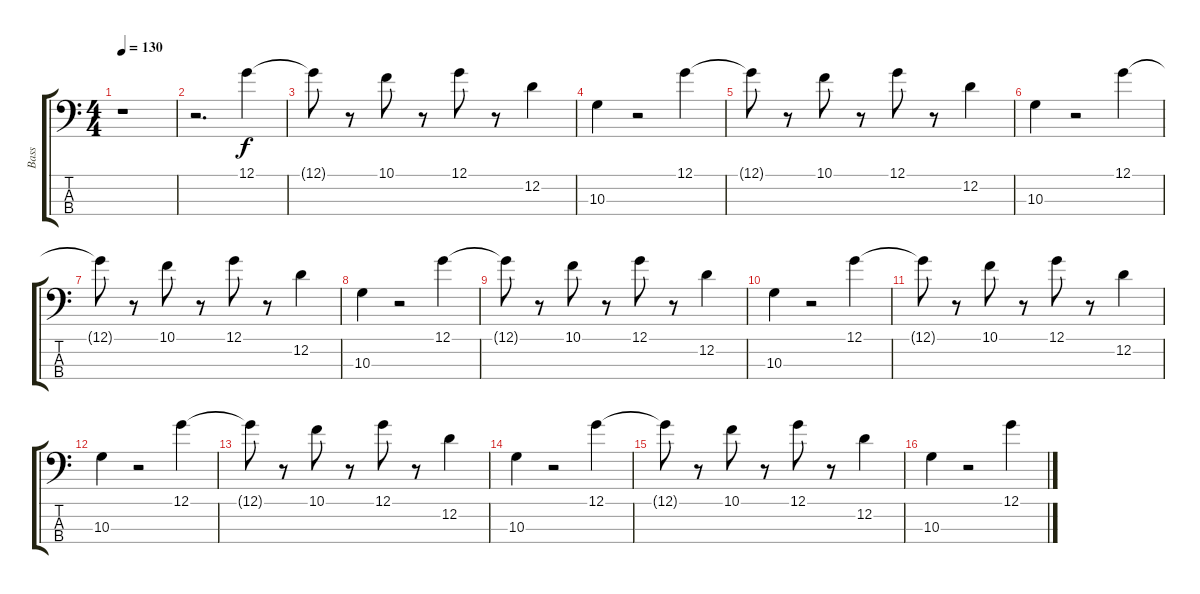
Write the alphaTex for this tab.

\track ("Bass" "Bass") {instrument slapbass2}
\staff {score tabs}
\tuning (G2 D2 A1 E1) {hide}
\ts (4 4)
\tempo 130
\clef f4
\ks c
r.1{dy f instrument slapbass2} |
r.2{d} 12.1.4 |
12.1{t}.8 r.8 10.1.8 r.8 12.1.8 r.8 12.2.4 |
10.3.4 r.2 12.1.4 |
12.1{t}.8 r.8 10.1.8 r.8 12.1.8 r.8 12.2.4 |
10.3.4 r.2 12.1.4 |
12.1{t}.8 r.8 10.1.8 r.8 12.1.8 r.8 12.2.4 |
10.3.4 r.2 12.1.4 |
12.1{t}.8 r.8 10.1.8 r.8 12.1.8 r.8 12.2.4 |
10.3.4 r.2 12.1.4 |
12.1{t}.8 r.8 10.1.8 r.8 12.1.8 r.8 12.2.4 |
10.3.4 r.2 12.1.4 |
12.1{t}.8 r.8 10.1.8 r.8 12.1.8 r.8 12.2.4 |
10.3.4 r.2 12.1.4 |
12.1{t}.8 r.8 10.1.8 r.8 12.1.8 r.8 12.2.4 |
10.3.4 r.2 12.1.4
